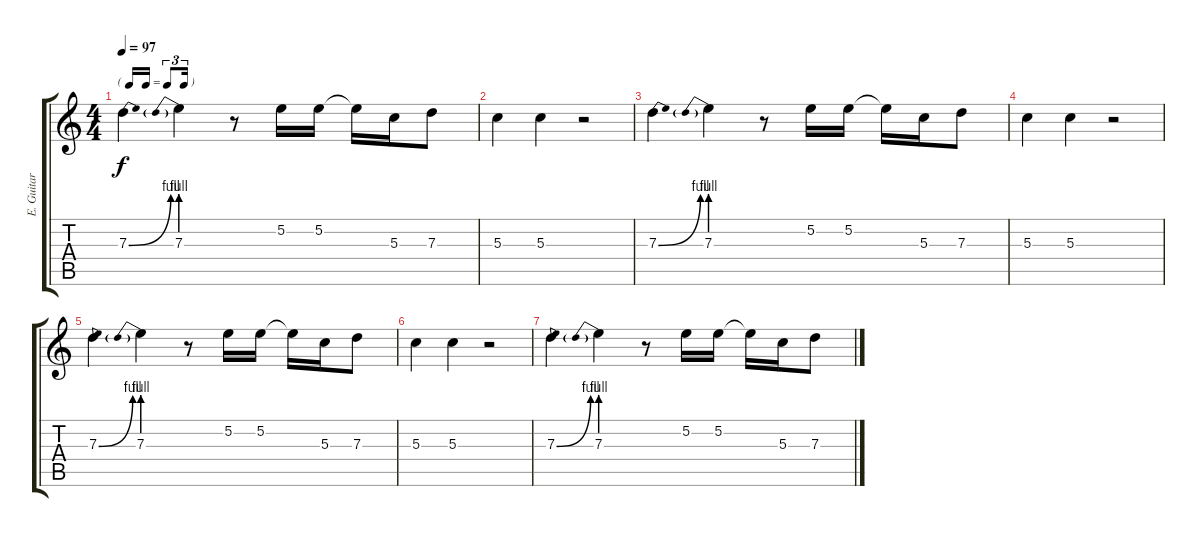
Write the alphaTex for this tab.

\track ("E. Guitar" "E. Guitar") {instrument overdrivenguitar}
\staff {score tabs}
\tuning (E4 B3 G3 D3 A2 E2) {hide}
\ts (4 4)
\tf triplet16th
\tempo 97
\clef g2
\ks c
7.3{be (bend 0 0 60 4)}.4{dy f} 7.3{be (prebend 0 4 60 4)}.4 r.8 5.2.16 5.2.16 5.2{t}.16 5.3.16 7.3.8 |
5.3.4 5.3.4 r.2 |
7.3{be (bend 0 0 60 4)}.4 7.3{be (prebend 0 4 60 4)}.4 r.8 5.2.16 5.2.16 5.2{t}.16 5.3.16 7.3.8 |
5.3.4 5.3.4 r.2 |
7.3{be (bend 0 0 60 4)}.4 7.3{be (prebend 0 4 60 4)}.4 r.8 5.2.16 5.2.16 5.2{t}.16 5.3.16 7.3.8 |
5.3.4 5.3.4 r.2 |
7.3{be (bend 0 0 60 4)}.4 7.3{be (prebend 0 4 60 4)}.4 r.8 5.2.16 5.2.16 5.2{t}.16 5.3.16 7.3.8
